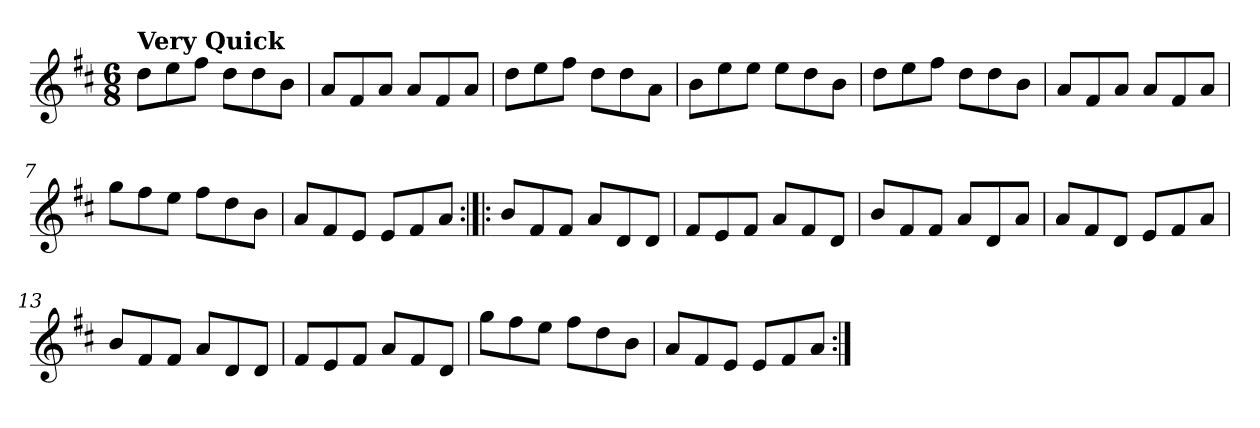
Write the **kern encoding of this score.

**kern
*part1
*staff1
*clefG2
*k[f#c#]
*D:
*M6/8
=1
!LO:TX:a:B:t=Very Quick
8dd\L
8ee\
8ff#\J
8dd\L
8dd\
8b\J
=2
8a/L
8f#/
8a/J
8a/L
8f#/
8a/J
=3
8dd\L
8ee\
8ff#\J
8dd\L
8dd\
8a\J
=4
8b\L
8ee\
8ee\J
8ee\L
8dd\
8b\J
=5
8dd\L
8ee\
8ff#\J
8dd\L
8dd\
8b\J
=6
8a/L
8f#/
8a/J
8a/L
8f#/
8a/J
=7
8gg\L
8ff#\
8ee\J
8ff#\L
8dd\
8b\J
!!LO:LB:g=z
=8
8a/L
8f#/
8e/J
8e/L
8f#/
8a/J
=9:|!|:
8b/L
8f#/
8f#/J
8a/L
8d/
8d/J
=10
8f#/L
8e/
8f#/J
8a/L
8f#/
8d/J
=11
8b/L
8f#/
8f#/J
8a/L
8d/
8a/J
=12
8a/L
8f#/
8d/J
8e/L
8f#/
8a/J
=13
8b/L
8f#/
8f#/J
8a/L
8d/
8d/J
=14
8f#/L
8e/
8f#/J
8a/L
8f#/
8d/J
!!LO:LB:g=z
=15
8gg\L
8ff#\
8ee\J
8ff#\L
8dd\
8b\J
=16
8a/L
8f#/
8e/J
8e/L
8f#/
8a/J
=:|!
*-
